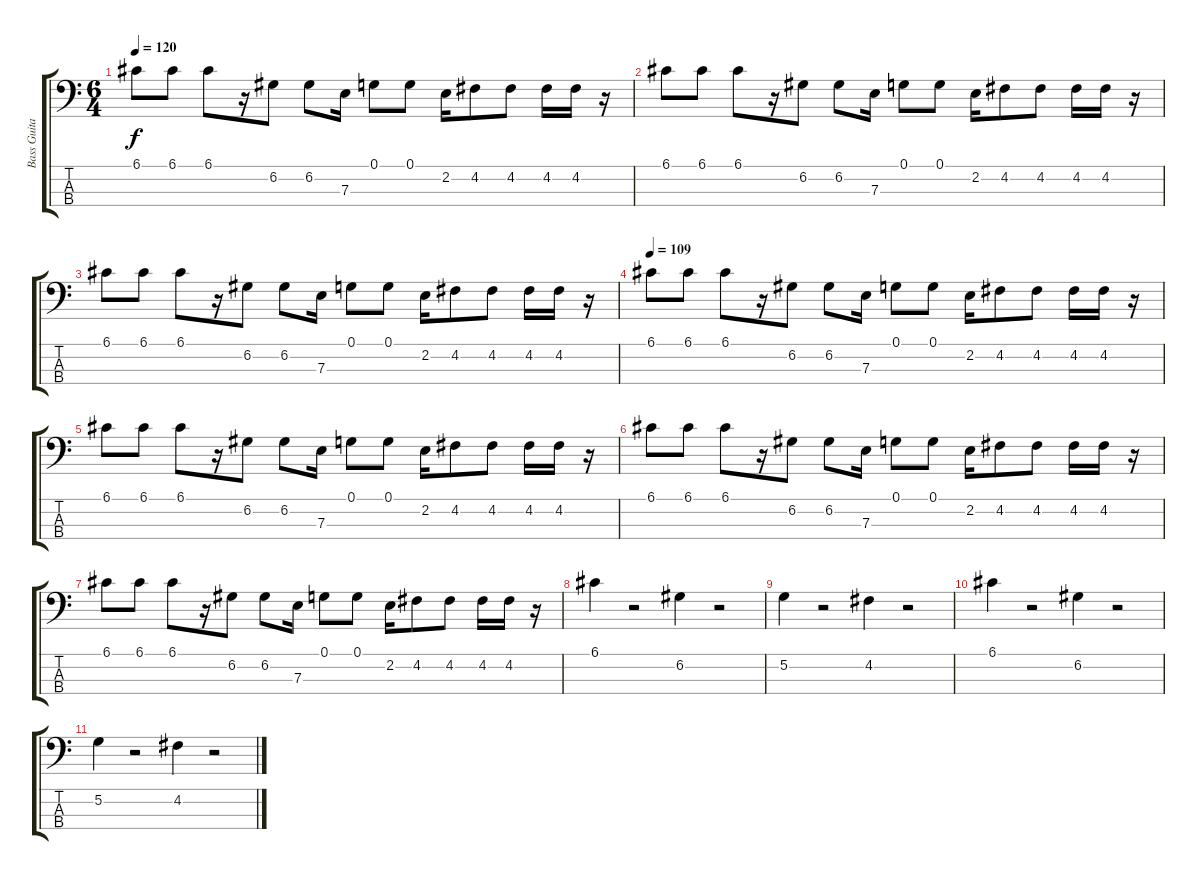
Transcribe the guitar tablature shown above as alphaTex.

\track ("Bass Guitar" "Bass Guita") {instrument electricbassfinger}
\staff {score tabs}
\tuning (G2 D2 A1 E1) {hide}
\ts (6 4)
\tempo 120
\clef f4
\ks c
6.1.8{dy f} 6.1.8 6.1.8 r.16 6.2.8 6.2.8 7.3.16 0.1.8 0.1.8 2.2.16 4.2.8 4.2.8 4.2.16 4.2.16 r.16 |
6.1.8 6.1.8 6.1.8 r.16 6.2.8 6.2.8 7.3.16 0.1.8 0.1.8 2.2.16 4.2.8 4.2.8 4.2.16 4.2.16 r.16 |
6.1.8 6.1.8 6.1.8 r.16 6.2.8 6.2.8 7.3.16 0.1.8 0.1.8 2.2.16 4.2.8 4.2.8 4.2.16 4.2.16 r.16 |
\tempo 109
6.1.8{balance 0} 6.1.8 6.1.8 r.16 6.2.8 6.2.8 7.3.16 0.1.8 0.1.8 2.2.16 4.2.8 4.2.8 4.2.16 4.2.16 r.16 |
6.1.8 6.1.8 6.1.8 r.16 6.2.8 6.2.8 7.3.16 0.1.8 0.1.8 2.2.16 4.2.8 4.2.8 4.2.16 4.2.16 r.16 |
6.1.8 6.1.8 6.1.8 r.16 6.2.8 6.2.8 7.3.16 0.1.8 0.1.8 2.2.16 4.2.8 4.2.8 4.2.16 4.2.16 r.16 |
6.1.8 6.1.8 6.1.8 r.16 6.2.8 6.2.8 7.3.16 0.1.8 0.1.8 2.2.16 4.2.8 4.2.8 4.2.16 4.2.16 r.16 |
6.1.4 r.2 6.2.4 r.2 |
5.2.4 r.2 4.2.4 r.2 |
6.1.4 r.2 6.2.4 r.2 |
5.2.4 r.2 4.2.4 r.2
